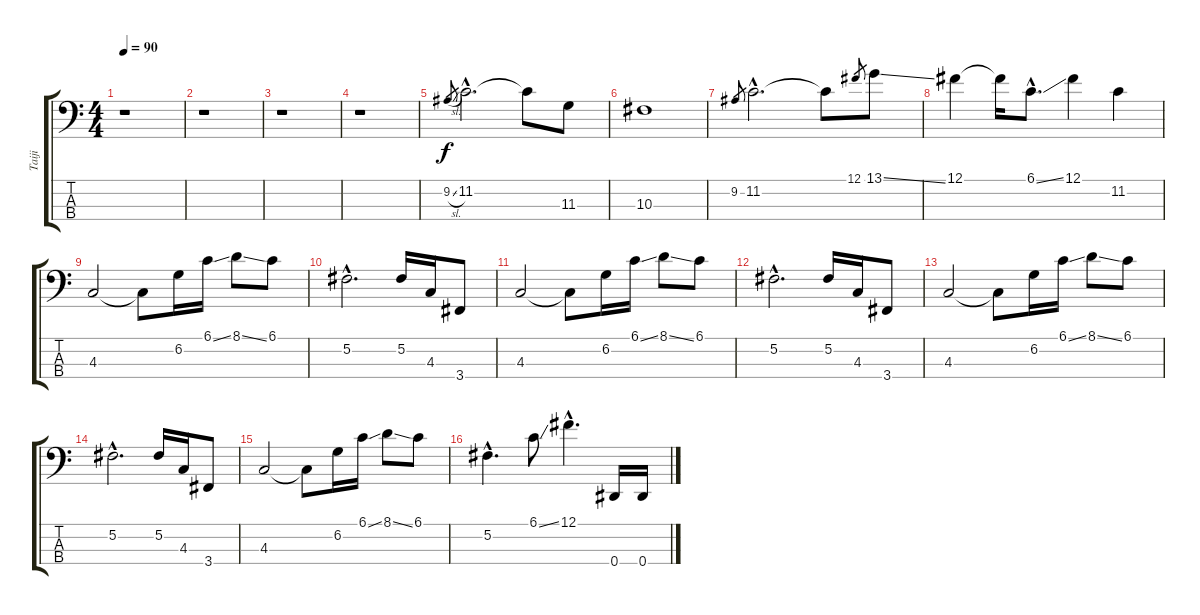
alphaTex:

\track ("Taiji" "Taiji") {instrument electricbassfinger}
\staff {score tabs}
\tuning (Gb2 Db2 Ab1 Eb1) {hide}
\ts (4 4)
\tempo 90
\clef f4
\ks c
r.1{dy f instrument electricbassfinger} |
r.1 |
r.1 |
r.1 |
9.2{sl}.8{gr} 11.2{hac}.2{d} 11.2{t}.8 11.3.8 |
10.3.1 |
9.2.8{gr} 11.2{hac}.2{d} 11.2{t}.8 12.1.8{gr} 13.1{ss}.8 |
12.1.4 12.1{t}.16 6.1{ss hac}.8{d} 12.1.4 11.2.4 |
4.3.2 4.3{t}.8 6.2.16 6.1{ss}.16 8.1{ss}.8 6.1.8 |
5.2{hac}.2{d} 5.2.16 4.3.16 3.4.8 |
4.3.2 4.3{t}.8 6.2.16 6.1{ss}.16 8.1{ss}.8 6.1.8 |
5.2{hac}.2{d} 5.2.16 4.3.16 3.4.8 |
4.3.2 4.3{t}.8 6.2.16 6.1{ss}.16 8.1{ss}.8 6.1.8 |
5.2{hac}.2{d} 5.2.16 4.3.16 3.4.8 |
4.3.2 4.3{t}.8 6.2.16 6.1{ss}.16 8.1{ss}.8 6.1.8 |
5.2{hac}.4{d} 6.1{ss}.8 12.1{hac}.4{d} 0.4.16 0.4.16
